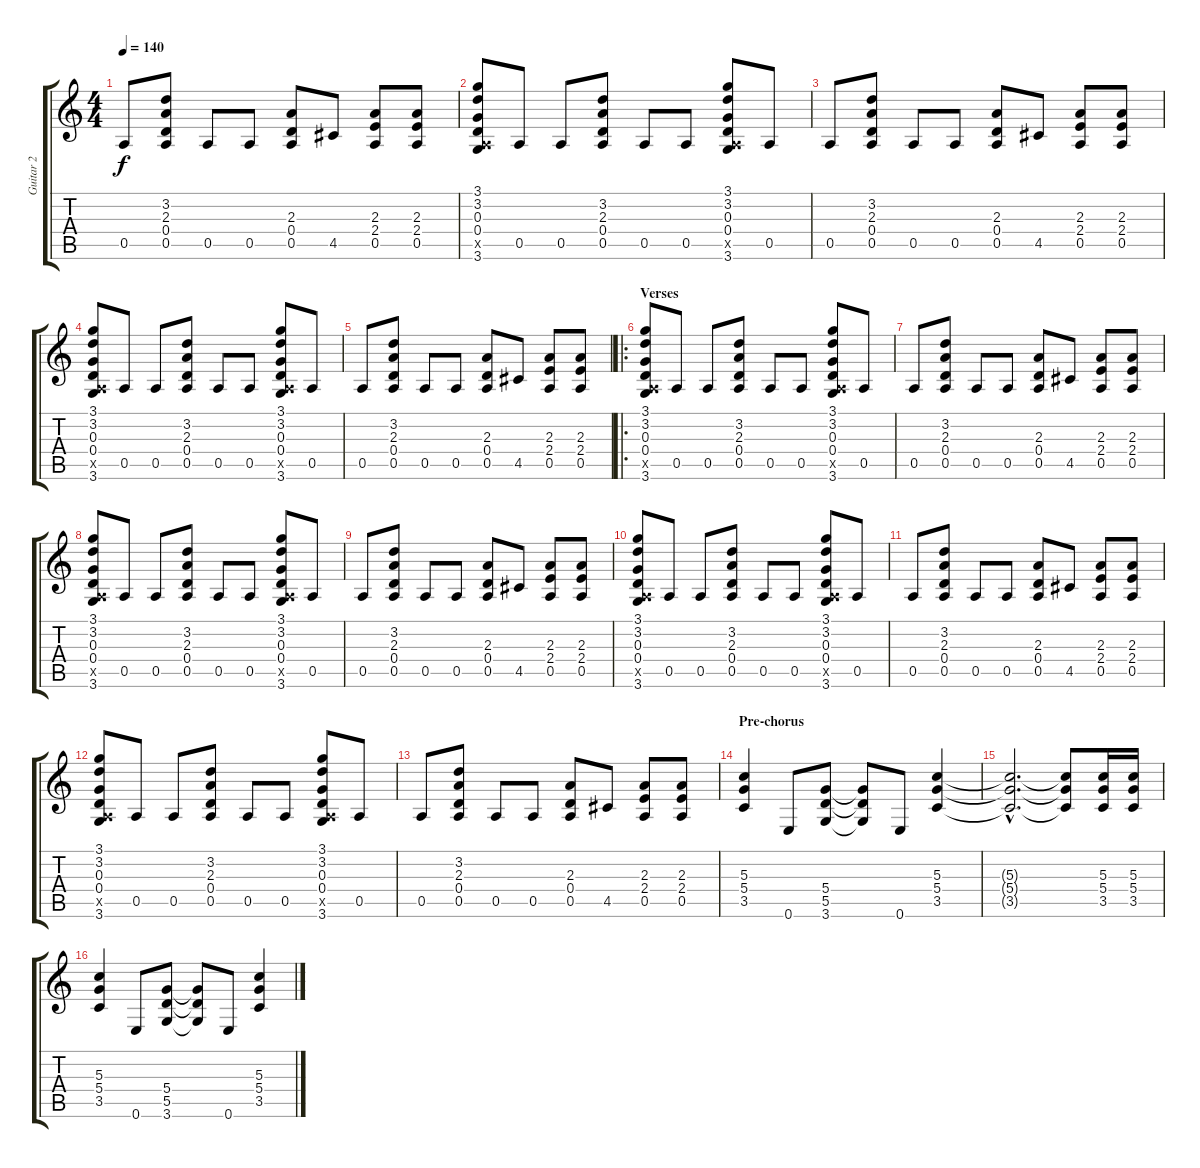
\track ("Guitar 2" "Guitar 2") {instrument distortionguitar}
\staff {score tabs}
\tuning (E4 B3 G3 D3 A2 E2) {hide}
\ts (4 4)
\tempo 140
\clef g2
\ks c
0.5.8{dy f} (3.2 2.3 0.4 0.5).8 0.5.8 0.5.8 (2.3 0.4 0.5).8 4.5.8 (2.3 2.4 0.5).8 (2.3 2.4 0.5).8 |
(3.1 3.2 0.3 0.4 0.5{x} 3.6).8 0.5.8 0.5.8 (3.2 2.3 0.4 0.5).8 0.5.8 0.5.8 (3.1 3.2 0.3 0.4 0.5{x} 3.6).8 0.5.8 |
0.5.8 (3.2 2.3 0.4 0.5).8 0.5.8 0.5.8 (2.3 0.4 0.5).8 4.5.8 (2.3 2.4 0.5).8 (2.3 2.4 0.5).8 |
(3.1 3.2 0.3 0.4 0.5{x} 3.6).8 0.5.8 0.5.8 (3.2 2.3 0.4 0.5).8 0.5.8 0.5.8 (3.1 3.2 0.3 0.4 0.5{x} 3.6).8 0.5.8 |
0.5.8 (3.2 2.3 0.4 0.5).8 0.5.8 0.5.8 (2.3 0.4 0.5).8 4.5.8 (2.3 2.4 0.5).8 (2.3 2.4 0.5).8 |
\ro
\section ("" "Verses")
(3.1 3.2 0.3 0.4 0.5{x} 3.6).8 0.5.8 0.5.8 (3.2 2.3 0.4 0.5).8 0.5.8 0.5.8 (3.1 3.2 0.3 0.4 0.5{x} 3.6).8 0.5.8 |
0.5.8 (3.2 2.3 0.4 0.5).8 0.5.8 0.5.8 (2.3 0.4 0.5).8 4.5.8 (2.3 2.4 0.5).8 (2.3 2.4 0.5).8 |
(3.1 3.2 0.3 0.4 0.5{x} 3.6).8 0.5.8 0.5.8 (3.2 2.3 0.4 0.5).8 0.5.8 0.5.8 (3.1 3.2 0.3 0.4 0.5{x} 3.6).8 0.5.8 |
0.5.8 (3.2 2.3 0.4 0.5).8 0.5.8 0.5.8 (2.3 0.4 0.5).8 4.5.8 (2.3 2.4 0.5).8 (2.3 2.4 0.5).8 |
(3.1 3.2 0.3 0.4 0.5{x} 3.6).8 0.5.8 0.5.8 (3.2 2.3 0.4 0.5).8 0.5.8 0.5.8 (3.1 3.2 0.3 0.4 0.5{x} 3.6).8 0.5.8 |
0.5.8 (3.2 2.3 0.4 0.5).8 0.5.8 0.5.8 (2.3 0.4 0.5).8 4.5.8 (2.3 2.4 0.5).8 (2.3 2.4 0.5).8 |
(3.1 3.2 0.3 0.4 0.5{x} 3.6).8 0.5.8 0.5.8 (3.2 2.3 0.4 0.5).8 0.5.8 0.5.8 (3.1 3.2 0.3 0.4 0.5{x} 3.6).8 0.5.8 |
0.5.8 (3.2 2.3 0.4 0.5).8 0.5.8 0.5.8 (2.3 0.4 0.5).8 4.5.8 (2.3 2.4 0.5).8 (2.3 2.4 0.5).8 |
\section ("" "Pre-chorus")
(5.3 5.4 3.5).4 0.6.8 (5.4 5.5 3.6).8 (5.4{t} 5.5{t} 3.6{t}).8 0.6.8 (5.3 5.4 3.5).4 |
(5.3{hac t} 5.4{hac t} 3.5{hac t}).2{d} (5.3{t} 5.4{t} 3.5{t}).8 (5.3 5.4 3.5).16 (5.3 5.4 3.5).16 |
(5.3 5.4 3.5).4 0.6.8 (5.4 5.5 3.6).8 (5.4{t} 5.5{t} 3.6{t}).8 0.6.8 (5.3 5.4 3.5).4
